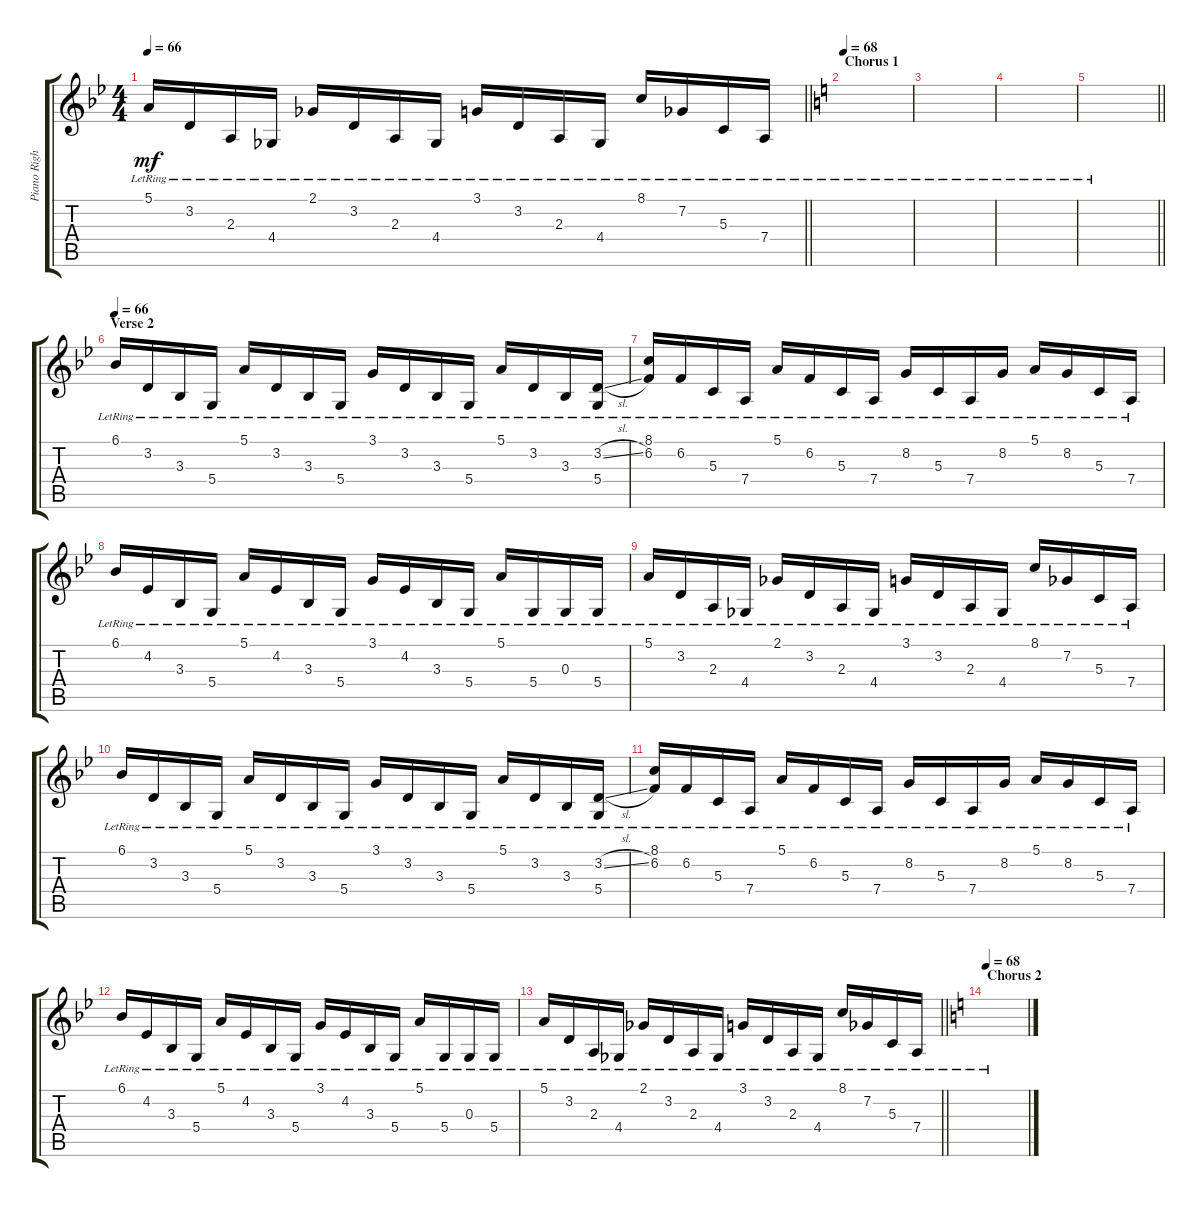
\track ("Piano Right" "Piano Righ") {instrument brightacousticpiano}
\staff {score tabs}
\tuning (E4 B3 G3 D3 A2 D2) {hide}
\ts (4 4)
\tempo 66
\clef g2
\barLineRight lightlight
\ks bb
5.1{lr}.16{dy mf} 3.2{lr}.16 2.3{lr}.16 4.4{lr}.16 2.1{lr}.16 3.2{lr}.16 2.3{lr}.16 4.4{lr}.16 3.1{lr}.16 3.2{lr}.16 2.3{lr}.16 4.4{lr}.16 8.1{lr}.16 7.2{lr}.16 5.3{lr}.16 7.4{lr}.16 |
\section ("" "Chorus 1")
\tempo 68
\ks c
|
|
|
\barLineRight lightlight
|
\section ("" "Verse 2")
\tempo 66
\ks bb
6.1{lr}.16 3.2{lr}.16 3.3{lr}.16 5.4{lr}.16 5.1{lr}.16 3.2{lr}.16 3.3{lr}.16 5.4{lr}.16 3.1{lr}.16 3.2{lr}.16 3.3{lr}.16 5.4{lr}.16 5.1{lr}.16 3.2{lr}.16 3.3{lr}.16 (3.2{sl lr} 5.4{lr}).16 |
(8.1{lr} 6.2{lr}).16 6.2{lr}.16 5.3{lr}.16 7.4{lr}.16 5.1{lr}.16 6.2{lr}.16 5.3{lr}.16 7.4{lr}.16 8.2{lr}.16 5.3{lr}.16 7.4{lr}.16 8.2{lr}.16 5.1{lr}.16 8.2{lr}.16 5.3{lr}.16 7.4{lr}.16 |
6.1{lr}.16 4.2{lr}.16 3.3{lr}.16 5.4{lr}.16 5.1{lr}.16 4.2{lr}.16 3.3{lr}.16 5.4{lr}.16 3.1{lr}.16 4.2{lr}.16 3.3{lr}.16 5.4{lr}.16 5.1{lr}.16 5.4{lr}.16 0.3{lr}.16 5.4{lr}.16 |
5.1{lr}.16 3.2{lr}.16 2.3{lr}.16 4.4{lr}.16 2.1{lr}.16 3.2{lr}.16 2.3{lr}.16 4.4{lr}.16 3.1{lr}.16 3.2{lr}.16 2.3{lr}.16 4.4{lr}.16 8.1{lr}.16 7.2{lr}.16 5.3{lr}.16 7.4{lr}.16 |
6.1{lr}.16 3.2{lr}.16 3.3{lr}.16 5.4{lr}.16 5.1{lr}.16 3.2{lr}.16 3.3{lr}.16 5.4{lr}.16 3.1{lr}.16 3.2{lr}.16 3.3{lr}.16 5.4{lr}.16 5.1{lr}.16 3.2{lr}.16 3.3{lr}.16 (3.2{sl lr} 5.4{lr}).16 |
(8.1{lr} 6.2{lr}).16 6.2{lr}.16 5.3{lr}.16 7.4{lr}.16 5.1{lr}.16 6.2{lr}.16 5.3{lr}.16 7.4{lr}.16 8.2{lr}.16 5.3{lr}.16 7.4{lr}.16 8.2{lr}.16 5.1{lr}.16 8.2{lr}.16 5.3{lr}.16 7.4{lr}.16 |
6.1{lr}.16 4.2{lr}.16 3.3{lr}.16 5.4{lr}.16 5.1{lr}.16 4.2{lr}.16 3.3{lr}.16 5.4{lr}.16 3.1{lr}.16 4.2{lr}.16 3.3{lr}.16 5.4{lr}.16 5.1{lr}.16 5.4{lr}.16 0.3{lr}.16 5.4{lr}.16 |
\barLineRight lightlight
5.1{lr}.16 3.2{lr}.16 2.3{lr}.16 4.4{lr}.16 2.1{lr}.16 3.2{lr}.16 2.3{lr}.16 4.4{lr}.16 3.1{lr}.16 3.2{lr}.16 2.3{lr}.16 4.4{lr}.16 8.1{lr}.16 7.2{lr}.16 5.3{lr}.16 7.4{lr}.16 |
\section ("" "Chorus 2")
\tempo 68
\ks c
